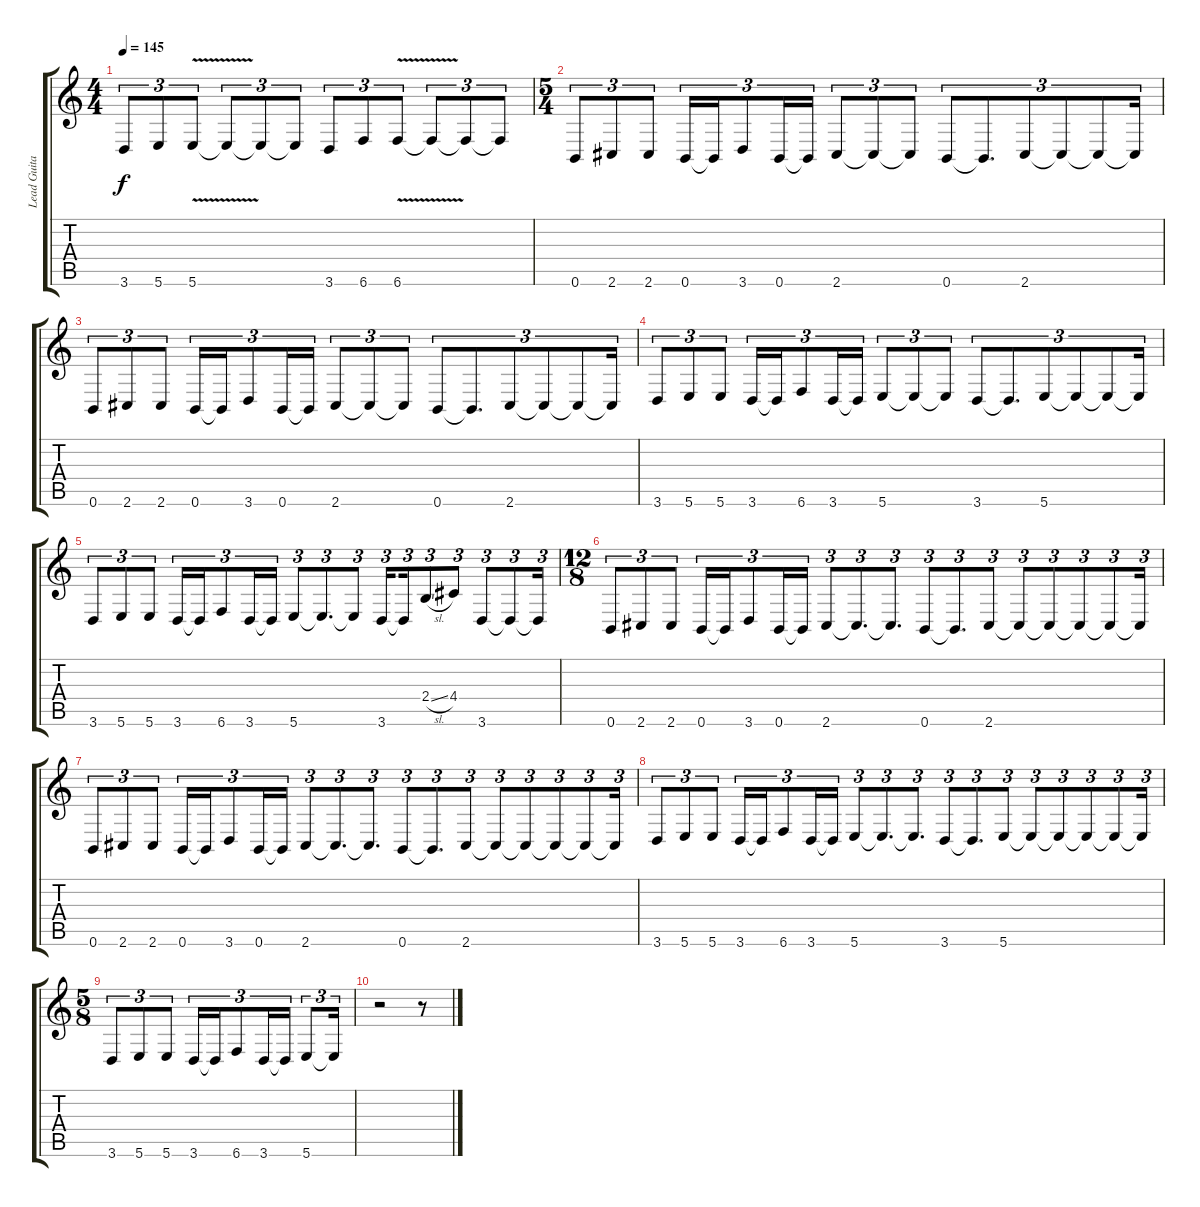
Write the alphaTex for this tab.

\track ("Lead Guitar" "Lead Guita") {instrument distortionguitar}
\staff {score tabs}
\tuning (B3 Gb3 D3 A2 E2 B1) {hide}
\ts (4 4)
\tempo 145
\clef g2
\ks c
3.6.8{tu (3 2) dy f} 5.6.8{tu (3 2)} 5.6{v}.8{tu (3 2)} 5.6{t}.8{tu (3 2)} 5.6{t}.8{tu (3 2)} 5.6{t}.8{tu (3 2)} 3.6.8{tu (3 2)} 6.6.8{tu (3 2)} 6.6{v}.8{tu (3 2)} 6.6{t}.8{tu (3 2)} 6.6{t}.8{tu (3 2)} 6.6{t}.8{tu (3 2)} |
\ts (5 4)
0.6.8{tu (3 2)} 2.6.8{tu (3 2)} 2.6.8{tu (3 2)} 0.6.16{tu (3 2)} 0.6{t}.16{tu (3 2)} 3.6.8{tu (3 2)} 0.6.16{tu (3 2)} 0.6{t}.16{tu (3 2)} 2.6.8{tu (3 2)} 2.6{t}.8{tu (3 2)} 2.6{t}.8{tu (3 2)} 0.6.8{tu (3 2)} 0.6{t}.8{d tu (3 2)} 2.6.8{tu (3 2)} 2.6{t}.8{tu (3 2)} 2.6{t}.8{tu (3 2)} 2.6{t}.16{tu (3 2)} |
0.6.8{tu (3 2)} 2.6.8{tu (3 2)} 2.6.8{tu (3 2)} 0.6.16{tu (3 2)} 0.6{t}.16{tu (3 2)} 3.6.8{tu (3 2)} 0.6.16{tu (3 2)} 0.6{t}.16{tu (3 2)} 2.6.8{tu (3 2)} 2.6{t}.8{tu (3 2)} 2.6{t}.8{tu (3 2)} 0.6.8{tu (3 2)} 0.6{t}.8{d tu (3 2)} 2.6.8{tu (3 2)} 2.6{t}.8{tu (3 2)} 2.6{t}.8{tu (3 2)} 2.6{t}.16{tu (3 2)} |
3.6.8{tu (3 2)} 5.6.8{tu (3 2)} 5.6.8{tu (3 2)} 3.6.16{tu (3 2)} 3.6{t}.16{tu (3 2)} 6.6.8{tu (3 2)} 3.6.16{tu (3 2)} 3.6{t}.16{tu (3 2)} 5.6.8{tu (3 2)} 5.6{t}.8{tu (3 2)} 5.6{t}.8{tu (3 2)} 3.6.8{tu (3 2)} 3.6{t}.8{d tu (3 2)} 5.6.8{tu (3 2)} 5.6{t}.8{tu (3 2)} 5.6{t}.8{tu (3 2)} 5.6{t}.16{tu (3 2)} |
3.6.8{tu (3 2)} 5.6.8{tu (3 2)} 5.6.8{tu (3 2)} 3.6.16{tu (3 2)} 3.6{t}.16{tu (3 2)} 6.6.8{tu (3 2)} 3.6.16{tu (3 2)} 3.6{t}.16{tu (3 2)} 5.6.8{tu (3 2)} 5.6{t}.8{d tu (3 2)} 5.6{t}.8{tu (3 2)} 3.6.16{tu (3 2) beam splitsecondary} 3.6{t}.16{tu (3 2)} 2.4{sl}.8{tu (3 2)} 4.4.8{tu (3 2)} 3.6.8{tu (3 2)} 3.6{t}.8{tu (3 2)} 3.6{t}.16{tu (3 2)} |
\ts (12 8)
0.6.8{tu (3 2)} 2.6.8{tu (3 2)} 2.6.8{tu (3 2)} 0.6.16{tu (3 2)} 0.6{t}.16{tu (3 2)} 3.6.8{tu (3 2)} 0.6.16{tu (3 2)} 0.6{t}.16{tu (3 2)} 2.6.8{tu (3 2)} 2.6{t}.8{d tu (3 2)} 2.6{t}.8{d tu (3 2)} 0.6.8{tu (3 2)} 0.6{t}.8{d tu (3 2)} 2.6.8{tu (3 2)} 2.6{t}.8{tu (3 2)} 2.6{t}.8{tu (3 2)} 2.6{t}.8{tu (3 2)} 2.6{t}.8{tu (3 2)} 2.6{t}.16{tu (3 2)} |
0.6.8{tu (3 2)} 2.6.8{tu (3 2)} 2.6.8{tu (3 2)} 0.6.16{tu (3 2)} 0.6{t}.16{tu (3 2)} 3.6.8{tu (3 2)} 0.6.16{tu (3 2)} 0.6{t}.16{tu (3 2)} 2.6.8{tu (3 2)} 2.6{t}.8{d tu (3 2)} 2.6{t}.8{d tu (3 2)} 0.6.8{tu (3 2)} 0.6{t}.8{d tu (3 2)} 2.6.8{tu (3 2)} 2.6{t}.8{tu (3 2)} 2.6{t}.8{tu (3 2)} 2.6{t}.8{tu (3 2)} 2.6{t}.8{tu (3 2)} 2.6{t}.16{tu (3 2)} |
3.6.8{tu (3 2)} 5.6.8{tu (3 2)} 5.6.8{tu (3 2)} 3.6.16{tu (3 2)} 3.6{t}.16{tu (3 2)} 6.6.8{tu (3 2)} 3.6.16{tu (3 2)} 3.6{t}.16{tu (3 2)} 5.6.8{tu (3 2)} 5.6{t}.8{d tu (3 2)} 5.6{t}.8{d tu (3 2)} 3.6.8{tu (3 2)} 3.6{t}.8{d tu (3 2)} 5.6.8{tu (3 2)} 5.6{t}.8{tu (3 2)} 5.6{t}.8{tu (3 2)} 5.6{t}.8{tu (3 2)} 5.6{t}.8{tu (3 2)} 5.6{t}.16{tu (3 2)} |
\ts (5 8)
3.6.8{tu (3 2)} 5.6.8{tu (3 2)} 5.6.8{tu (3 2)} 3.6.16{tu (3 2)} 3.6{t}.16{tu (3 2)} 6.6.8{tu (3 2)} 3.6.16{tu (3 2)} 3.6{t}.16{tu (3 2)} 5.6.8{tu (3 2)} 5.6{t}.16{tu (3 2)} |
r.2 r.8
